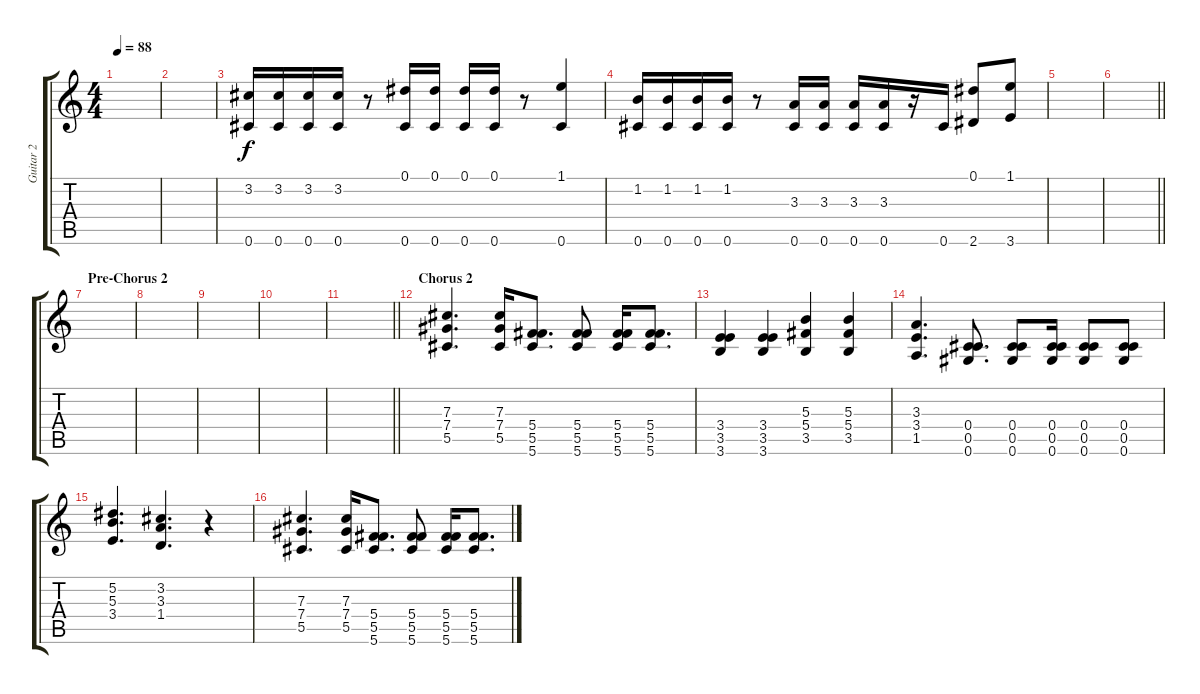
\track ("Guitar 2" "Guitar 2") {instrument overdrivenguitar}
\staff {score tabs}
\tuning (Eb4 Bb3 Gb3 Db3 Ab2 Db3) {hide}
\ts (4 4)
\tempo 88
\clef g2
\ks c
|
|
(3.2 0.6).16 (3.2 0.6).16 (3.2 0.6).16 (3.2 0.6).16 r.8 (0.1 0.6).16 (0.1 0.6).16 (0.1 0.6).16 (0.1 0.6).16 r.8 (1.1 0.6).4 |
(1.2 0.6).16 (1.2 0.6).16 (1.2 0.6).16 (1.2 0.6).16 r.8 (3.3 0.6).16 (3.3 0.6).16 (3.3 0.6).16 (3.3 0.6).16 r.16 0.6.16 (0.1 2.6).8 (1.1 3.6).8 |
|
\barLineRight lightlight
|
\section ("" "Pre-Chorus 2")
|
|
|
|
\barLineRight lightlight
|
\section ("" "Chorus 2")
(7.3 7.4 5.5).4{d} (7.3 7.4 5.5).16 (5.4 5.5 5.6).8{d} (5.4 5.5 5.6).8 (5.4 5.5 5.6).16 (5.4 5.5 5.6).8{d} |
(3.4 3.5 3.6).4 (3.4 3.5 3.6).4 (5.3 5.4 3.5).4 (5.3 5.4 3.5).4 |
(3.3 3.4 1.5).4{d} (0.4 0.5 0.6).8{d} (0.4 0.5 0.6).8 (0.4 0.5 0.6).16 (0.4 0.5 0.6).8 (0.4 0.5 0.6).8 |
(5.2 5.3 3.4).4{d} (3.2 3.3 1.4).4{d} r.4 |
(7.3 7.4 5.5).4{d} (7.3 7.4 5.5).16 (5.4 5.5 5.6).8{d} (5.4 5.5 5.6).8 (5.4 5.5 5.6).16 (5.4 5.5 5.6).8{d}
